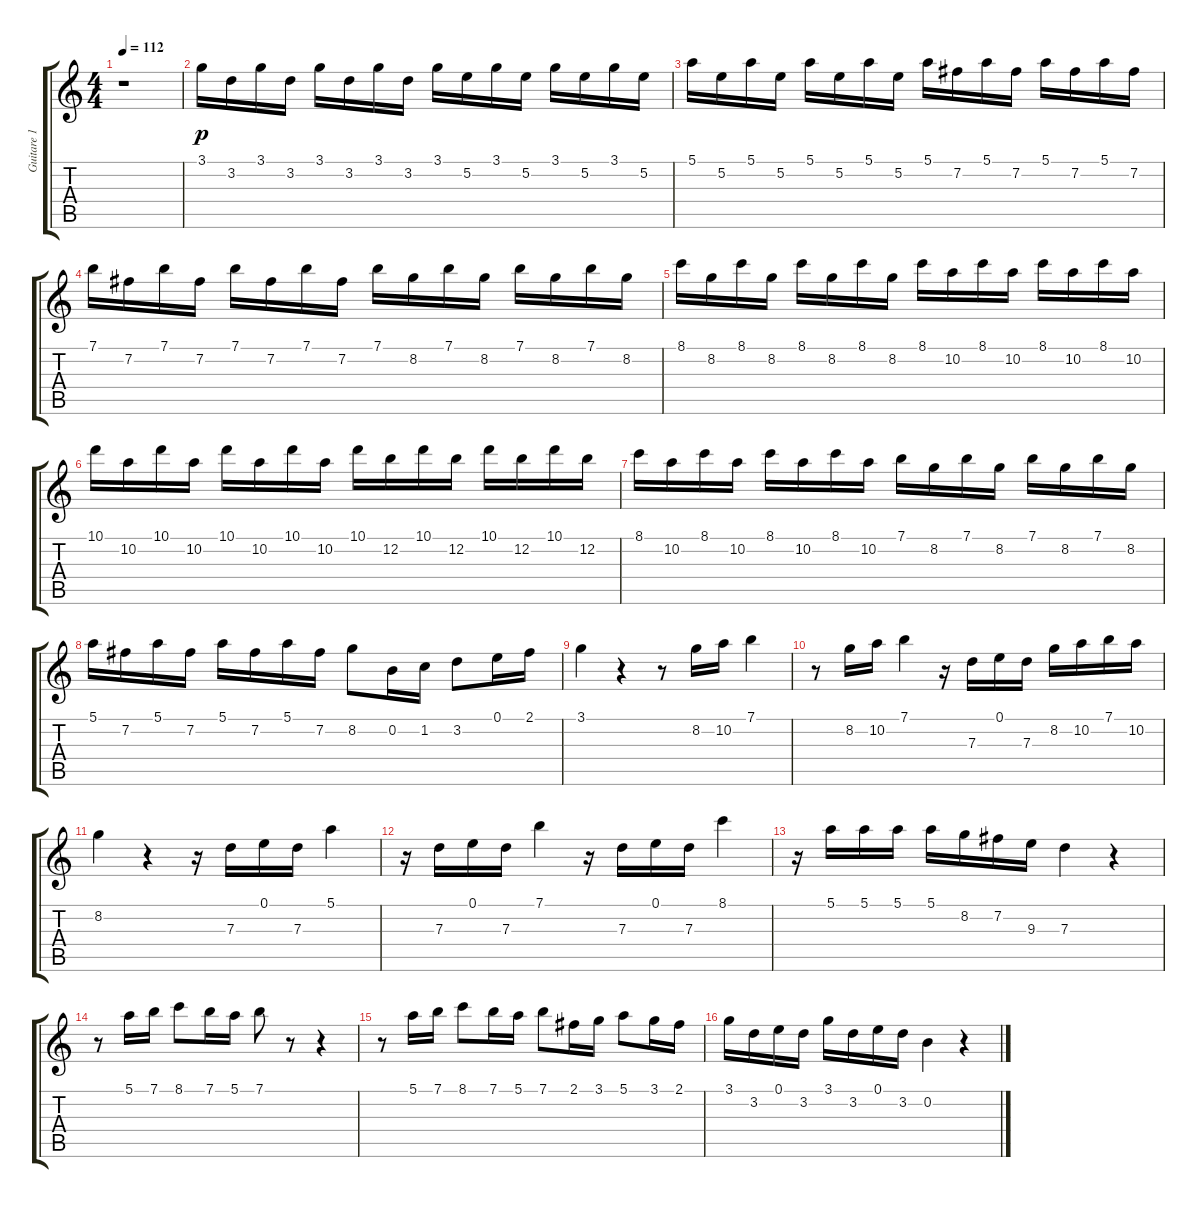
\track ("Guitare 1" "Guitare 1") {instrument acousticguitarnylon}
\staff {score tabs}
\tuning (E4 B3 G3 D3 A2 E2) {hide}
\ts (4 4)
\tempo 112
\clef g2
\ks c
r.1{dy p} |
3.1.16 3.2.16 3.1.16 3.2.16 3.1.16 3.2.16 3.1.16 3.2.16 3.1.16 5.2.16 3.1.16 5.2.16 3.1.16 5.2.16 3.1.16 5.2.16 |
5.1.16 5.2.16 5.1.16 5.2.16 5.1.16 5.2.16 5.1.16 5.2.16 5.1.16 7.2.16 5.1.16 7.2.16 5.1.16 7.2.16 5.1.16 7.2.16 |
7.1.16 7.2.16 7.1.16 7.2.16 7.1.16 7.2.16 7.1.16 7.2.16 7.1.16 8.2.16 7.1.16 8.2.16 7.1.16 8.2.16 7.1.16 8.2.16 |
8.1.16 8.2.16 8.1.16 8.2.16 8.1.16 8.2.16 8.1.16 8.2.16 8.1.16 10.2.16 8.1.16 10.2.16 8.1.16 10.2.16 8.1.16 10.2.16 |
10.1.16 10.2.16 10.1.16 10.2.16 10.1.16 10.2.16 10.1.16 10.2.16 10.1.16 12.2.16 10.1.16 12.2.16 10.1.16 12.2.16 10.1.16 12.2.16 |
8.1.16 10.2.16 8.1.16 10.2.16 8.1.16 10.2.16 8.1.16 10.2.16 7.1.16 8.2.16 7.1.16 8.2.16 7.1.16 8.2.16 7.1.16 8.2.16 |
5.1.16 7.2.16 5.1.16 7.2.16 5.1.16 7.2.16 5.1.16 7.2.16 8.2.8 0.2.16 1.2.16 3.2.8 0.1.16 2.1.16 |
3.1.4 r.4 r.8 8.2.16 10.2.16 7.1.4 |
r.8 8.2.16 10.2.16 7.1.4 r.16 7.3.16 0.1.16 7.3.16 8.2.16 10.2.16 7.1.16 10.2.16 |
8.2.4 r.4 r.16 7.3.16 0.1.16 7.3.16 5.1.4 |
r.16 7.3.16 0.1.16 7.3.16 7.1.4 r.16 7.3.16 0.1.16 7.3.16 8.1.4 |
r.16 5.1.16 5.1.16 5.1.16 5.1.16 8.2.16 7.2.16 9.3.16 7.3.4 r.4 |
r.8 5.1.16 7.1.16 8.1.8 7.1.16 5.1.16 7.1.8 r.8 r.4 |
r.8 5.1.16 7.1.16 8.1.8 7.1.16 5.1.16 7.1.8 2.1.16 3.1.16 5.1.8 3.1.16 2.1.16 |
3.1.16 3.2.16 0.1.16 3.2.16 3.1.16 3.2.16 0.1.16 3.2.16 0.2.4 r.4
